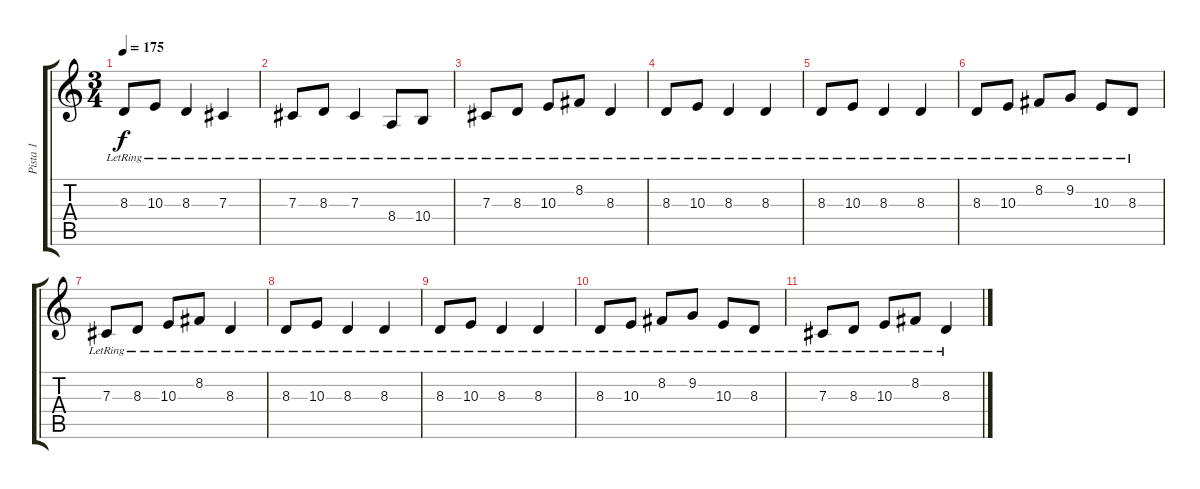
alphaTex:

\track ("Pista 1" "Pista 1") {instrument harpsichord}
\staff {score tabs}
\tuning (Eb4 Bb3 Gb3 Db3 Ab2 Eb2) {hide}
\ts (3 4)
\tempo 175
\clef g2
\ks c
8.3{lr}.8{dy f} 10.3{lr}.8 8.3{lr}.4 7.3{lr}.4 |
7.3{lr}.8 8.3{lr}.8 7.3{lr}.4 8.4{lr}.8 10.4{lr}.8 |
7.3{lr}.8 8.3{lr}.8 10.3{lr}.8 8.2{lr}.8 8.3{lr}.4 |
8.3{lr}.8 10.3{lr}.8 8.3{lr}.4 8.3{lr}.4 |
8.3{lr}.8 10.3{lr}.8 8.3{lr}.4 8.3{lr}.4 |
8.3{lr}.8 10.3{lr}.8 8.2{lr}.8 9.2{lr}.8 10.3{lr}.8 8.3{lr}.8 |
7.3{lr}.8 8.3{lr}.8 10.3{lr}.8 8.2{lr}.8 8.3{lr}.4 |
8.3{lr}.8 10.3{lr}.8 8.3{lr}.4 8.3{lr}.4 |
8.3{lr}.8 10.3{lr}.8 8.3{lr}.4 8.3{lr}.4 |
8.3{lr}.8 10.3{lr}.8 8.2{lr}.8 9.2{lr}.8 10.3{lr}.8 8.3{lr}.8 |
7.3{lr}.8 8.3{lr}.8 10.3{lr}.8 8.2{lr}.8 8.3{lr}.4
